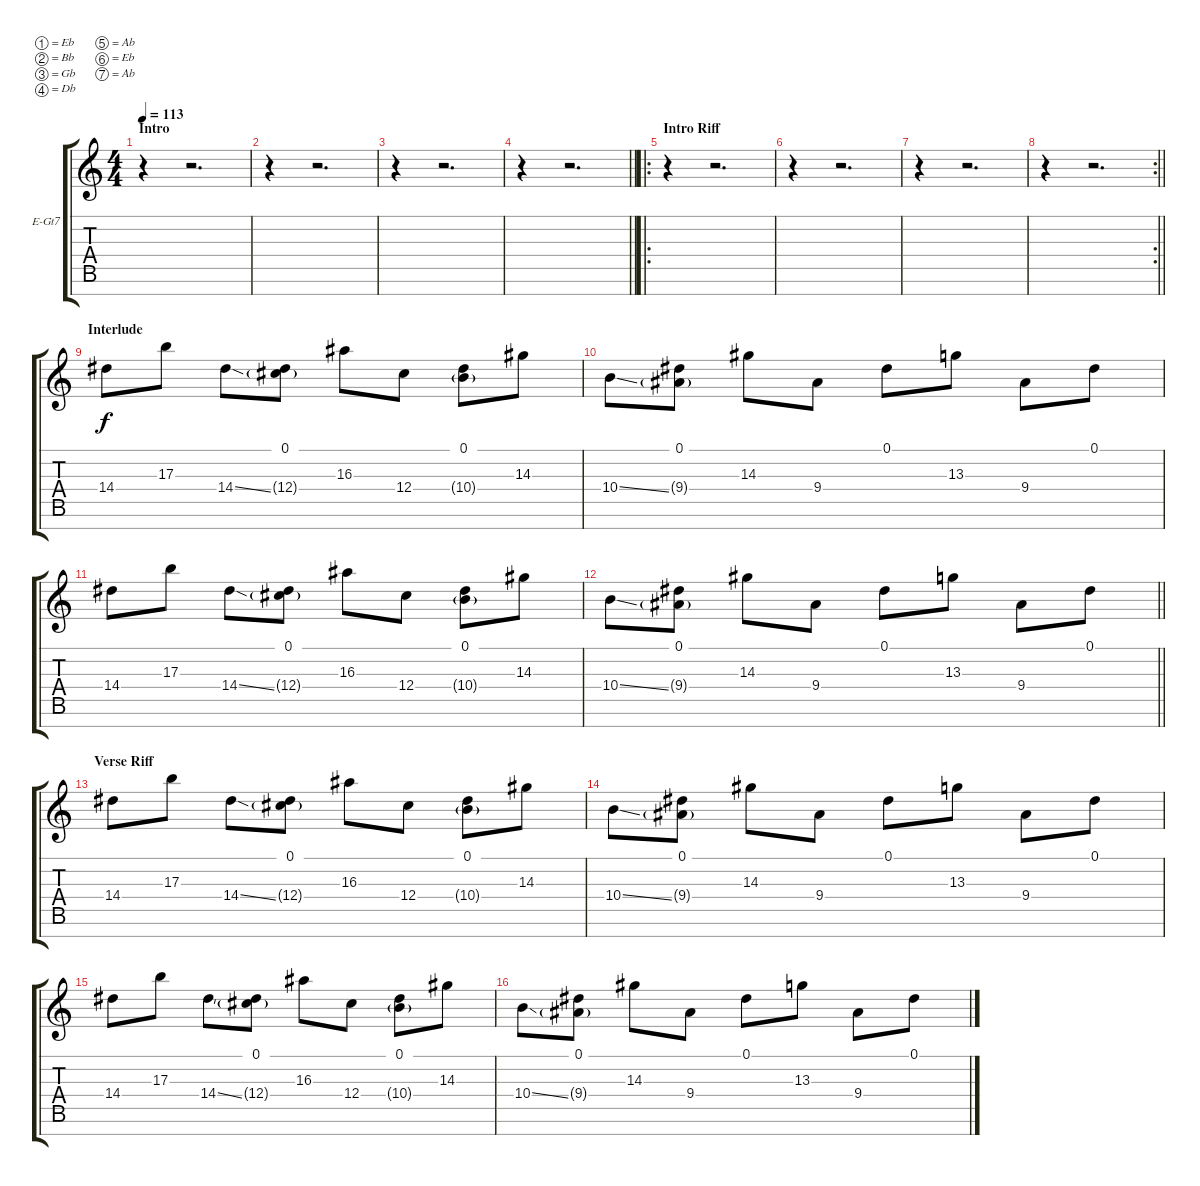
\bracketExtendMode groupsimilarinstruments
\firstSystemTrackNameOrientation horizontal
\otherSystemsTrackNameOrientation horizontal
\track ("Background" "E-Gt7") {instrument electricguitarjazz}
\staff {score tabs}
\tuning (Eb4 Bb3 Gb3 Db3 Ab2 Eb2 Ab1)
\ts (4 4)
\beaming (8 2 2 2 2)
\section ("" "Intro")
\tempo 113
\clef g2
\ks c
r.4{dy f instrument electricguitarjazz} r.2{d} |
r.4 r.2{d} |
r.4 r.2{d} |
\barLineRight lightlight
r.4 r.2{d} |
\ro
\section ("" "Intro Riff")
r.4 r.2{d} |
r.4 r.2{d} |
r.4 r.2{d} |
\rc 2
\barLineRight lightlight
r.4 r.2{d} |
\section ("" "Interlude")
14.4.8 17.3.8 14.4{ss}.8 (0.1 12.4{g}).8 16.3.8 12.4.8 (0.1 10.4{g}).8 14.3.8 |
10.4{ss}.8 (0.1 9.4{g}).8 14.3.8 9.4.8 0.1.8 13.3.8 9.4.8 0.1.8 |
14.4.8 17.3.8 14.4{ss}.8 (0.1 12.4{g}).8 16.3.8 12.4.8 (0.1 10.4{g}).8 14.3.8 |
\barLineRight lightlight
10.4{ss}.8 (0.1 9.4{g}).8 14.3.8 9.4.8 0.1.8 13.3.8 9.4.8 0.1.8 |
\section ("" "Verse Riff")
14.4.8 17.3.8 14.4{ss}.8 (0.1 12.4{g}).8 16.3.8 12.4.8 (0.1 10.4{g}).8 14.3.8 |
10.4{ss}.8 (0.1 9.4{g}).8 14.3.8 9.4.8 0.1.8 13.3.8 9.4.8 0.1.8 |
14.4.8 17.3.8 14.4{ss}.8 (0.1 12.4{g}).8 16.3.8 12.4.8 (0.1 10.4{g}).8 14.3.8 |
10.4{ss}.8 (0.1 9.4{g}).8 14.3.8 9.4.8 0.1.8 13.3.8 9.4.8 0.1.8
